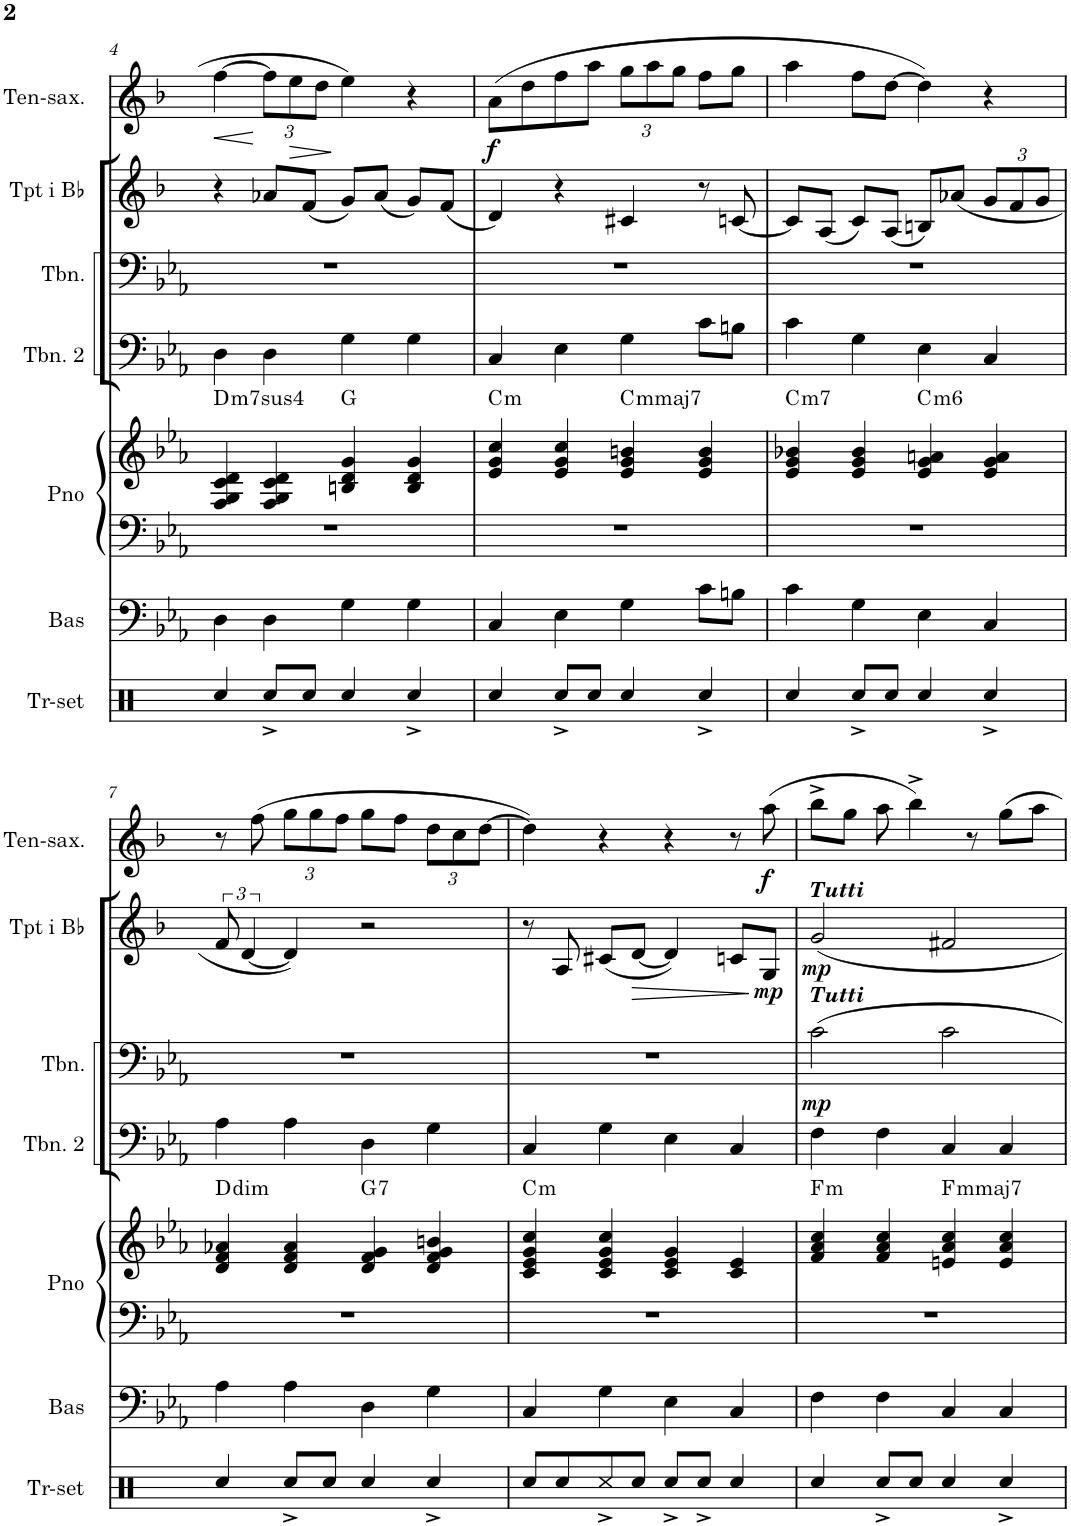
**kern	**kern	**kern	**kern	**harte	**kern	**kern	**dynam	**kern	**dynam	**kern	**dynam
*part7	*part6	*part5	*part5	*part5	*part4	*part3	*part3	*part2	*part2	*part1	*part1
*staff8	*staff7	*staff6	*staff5	*	*staff4	*staff3	*staff3	*staff2	*staff2	*staff1	*staff1
*I"Trumset	*I"Akustisk bas	*I"Piano	*	*	*I"Trombon 2	*I"Trombon	*	*I"Trumpet i Bb	*	*I"Tenorsaxofon	*
*I'Tr-set	*I'Bas	*I'Pno	*	*	*I'Tbn. 2	*I'Tbn.	*	*I'Tpt i Bb	*	*I'Ten-sax.	*
!!LO:PB:g=z
*clefX	*clefF4	*clefF4	*clefG2	*	*clefF4	*clefF4	*	*clefG2	*	*clefG2	*
*	*Trd7c12	*	*	*	*	*	*	*Trd1c2	*	*Trd8c14	*
*k[f#]	*k[b-e-a-]	*k[b-e-a-]	*k[b-e-a-]	*	*k[b-e-a-]	*k[b-e-a-]	*	*k[b-]	*	*k[b-]	*
*M4/4	*M4/4	*M4/4	*M4/4	*	*M4/4	*M4/4	*	*M4/4	*	*M4/4	*
=4	=4	=4	=4	=4	=4	=4	=4	=4	=4	=4	=4
!	!	!	!	!LO:H:kt=74	!	!	!	!	!	!	!LO:HP:b
4Rcc/	4D\	1r	4F/ 4G/ 4c/ 4d/	D:sus4(7)	4D\	1r	.	4r	.	[4ff\	<
*	*	*	*	*	*	*	*	*	*	*Xbrackettup	*
8Rcc^/L	4D\	.	4F/ 4G/ 4c/ 4d/	.	4D\	.	.	8a-X'~/L	.	12ff\L]	[
!	!	!	!	!	!	!	!	!	!	!	!LO:HP:b
.	.	.	.	.	.	.	.	.	.	12ee\	>
8Rcc/J	.	.	.	.	.	.	.	(8f/J	.	.	.
.	.	.	.	.	.	.	.	.	.	12dd\J	.
4Rcc/	4G\	.	4Bn/ 4d/ 4g/	G:maj	4G\	.	.	8g'~/L)	.	4ee\	]
.	.	.	.	.	.	.	.	(8a-/J	.	.	.
4Rcc^/	4G\	.	4B/ 4d/ 4g/	.	4G\	.	.	8g'~/L)	.	4r	.
.	.	.	.	.	.	.	.	(8f/J	.	.	.
=5	=5	=5	=5	=5	=5	=5	=5	=5	=5	=5	=5
!	!	!	!	!LO:H:kt=m	!	!	!	!	!	!	!LO:DY:b
4Rcc/	4C/	1r	4e-/ 4g/ 4cc/	C:min	4C/	1r	.	4d/)	.	(8a\L	f
.	.	.	.	.	.	.	.	.	.	8dd\	.
8Rcc^/L	4E-\	.	4e-/ 4g/ 4cc/	.	4E-\	.	.	4r	.	8ff\	.
8Rcc/J	.	.	.	.	.	.	.	.	.	8aa\J	.
!	!	!	!	!LO:H:kt=mmaj7	!	!	!	!	!	!	!
4Rcc/	4G\	.	4e-/ 4g/ 4bn/	C:minmaj7	4G\	.	.	4c#X/	.	12gg\L	.
.	.	.	.	.	.	.	.	.	.	12aa\	.
.	.	.	.	.	.	.	.	.	.	12gg\J	.
4Rcc^/	8c\L	.	4e-/ 4g/ 4b/	.	8c\L	.	.	8r	.	8ff\L	.
.	8Bn\J	.	.	.	8Bn\J	.	.	[8cn/	.	8gg\J	.
=6	=6	=6	=6	=6	=6	=6	=6	=6	=6	=6	=6
!	!	!	!	!LO:H:kt=m7	!	!	!	!	!	!	!
4Rcc/	4c\	1r	4e-/ 4g/ 4b-X/	C:min7	4c\	1r	.	8c/L]	.	4aa\	.
.	.	.	.	.	.	.	.	(8A/J	.	.	.
8Rcc^/L	4G\	.	4e-/ 4g/ 4b-/	.	4G\	.	.	8c/L)	.	8ff\L	.
8Rcc/J	.	.	.	.	.	.	.	(8A/J	.	[8dd\J	.
!	!	!	!	!LO:H:kt=m6	!	!	!	!	!	!	!
4Rcc/	4E-\	.	4e-/ 4g/ 4an/	C:min6	4E-\	.	.	8Bn'~/L)	.	4dd\])	.
.	.	.	.	.	.	.	.	(8a-X/J	.	.	.
*	*	*	*	*	*	*	*	*Xbrackettup	*	*	*
4Rcc^/	4C/	.	4e-/ 4g/ 4a/	.	4C/	.	.	12g/L	.	4r	.
.	.	.	.	.	.	.	.	12f/	.	.	.
.	.	.	.	.	.	.	.	12g/J	.	.	.
!!LO:LB:g=z
=7	=7	=7	=7	=7	=7	=7	=7	=7	=7	=7	=7
*	*	*	*	*	*	*	*	*brackettup	*	*	*
!	!	!	!	!LO:H:kt=dim	!	!	!	!	!	!	!
4Rcc/	4A-\	1r	4d/ 4f/ 4a-X/	D:dim	4A-\	1r	.	12f/	.	8r	.
.	.	.	.	.	.	.	.	[6d/	.	.	.
.	.	.	.	.	.	.	.	.	.	(8ff\	.
8Rcc^/L	4A-\	.	4d/ 4f/ 4a-/	.	4A-\	.	.	4d/])	.	12gg\L	.
.	.	.	.	.	.	.	.	.	.	12gg\	.
8Rcc/J	.	.	.	.	.	.	.	.	.	.	.
.	.	.	.	.	.	.	.	.	.	12ff\J	.
!	!	!	!	!LO:H:kt=7	!	!	!	!	!	!	!
4Rcc/	4D\	.	4d/ 4f/ 4g/	G:7	4D\	.	.	2r	.	8gg\L	.
.	.	.	.	.	.	.	.	.	.	8ff\J	.
4Rcc^/	4G\	.	4d/ 4f/ 4g/ 4bn/	.	4G\	.	.	.	.	12dd\L	.
.	.	.	.	.	.	.	.	.	.	12cc\	.
.	.	.	.	.	.	.	.	.	.	[12dd\J	.
=8	=8	=8	=8	=8	=8	=8	=8	=8	=8	=8	=8
!	!	!	!	!LO:H:kt=m	!	!	!	!	!	!	!
8Rcc/L	4C/	1r	4c/ 4e-/ 4g/ 4cc/	C:min	4C/	1r	.	8r	.	4dd\])	.
8Rcc/	.	.	.	.	.	.	.	8A'~/	.	.	.
8Rcc^/	4G\	.	4c/ 4e-/ 4g/ 4cc/	.	4G\	.	.	(8c#X/L	.	4r	.
!	!	!	!	!	!	!	!	!	!LO:HP:b	!	!
8Rcc/J	.	.	.	.	.	.	.	[8d/J	>	.	.
8Rcc^/L	4E-\	.	4c/ 4e-/ 4g/	.	4E-\	.	.	4d/])	.	4r	.
8Rcc^/J	.	.	.	.	.	.	.	.	.	.	.
4Rcc/	4C/	.	4c/ 4e-/	.	4C/	.	.	8cn/L	.	8r	.
!	!	!	!	!	!	!	!	!	!LO:DY:n=1:b	!	!LO:DY:b
.	.	.	.	.	.	.	.	8G/J	] mp	(8aa\	f
=9	=9	=9	=9	=9	=9	=9	=9	=9	=9	=9	=9
!	!	!	!	!	!	!	!	!LO:TX:a:Bi:t=Tutti	!	!	!
!	!	!	!	!	!	!LO:TX:a:Bi:t=Tutti	!	!	!	!	!
!	!	!	!	!LO:H:kt=m	!	!	!LO:DY:b	!	!LO:DY:b	!	!
4Rcc/	4F\	1r	4f/ 4a-/ 4cc/	F:min	4F\	2c\	mp	2g/	mp	8bb-^\L	.
.	.	.	.	.	.	.	.	.	.	8gg\J	.
8Rcc^/L	4F\	.	4f/ 4a-/ 4cc/	.	4F\	.	.	.	.	8aa\	.
8Rcc/J	.	.	.	.	.	.	.	.	.	4bb-^\)	.
!	!	!	!	!LO:H:kt=mmaj7	!	!	!	!	!	!	!
4Rcc/	4C/	.	4en/ 4a-/ 4cc/	F:minmaj7	4C/	2c\	.	2f#X/	.	.	.
.	.	.	.	.	.	.	.	.	.	8r	.
4Rcc^/	4C/	.	4e/ 4a-/ 4cc/	.	4C/	.	.	.	.	8gg\L	.
.	.	.	.	.	.	.	.	.	.	8aa\J	.
=	=	=	=	=	=	=	=	=	=	=	=
*-	*-	*-	*-	*-	*-	*-	*-	*-	*-	*-	*-
